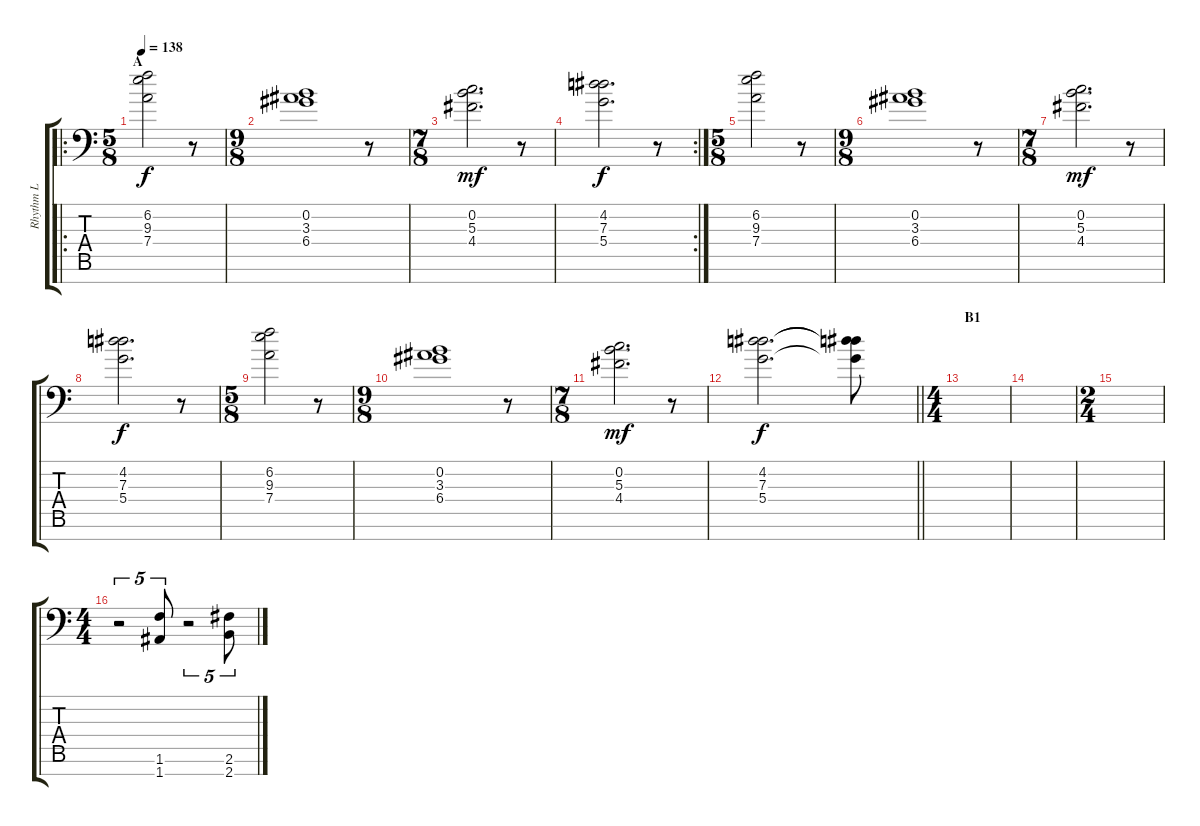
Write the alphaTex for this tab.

\track ("Rhythm L" "Rhythm L") {instrument distortionguitar}
\staff {score tabs}
\tuning (E4 B3 G3 D3 A2 E2 A1) {hide}
\ro
\ts (5 8)
\section ("" "A")
\tempo 138
\clef f4
\ks c
(6.2 9.3 7.4).2{dy f volume 11 instrument distortionguitar} r.8 |
\ts (9 8)
(0.2 3.3 6.4).1 r.8 |
\ts (7 8)
(0.2 5.3 4.4).2{d dy mf} r.8 |
\rc 2
(4.2 7.3 5.4).2{d dy f} r.8 |
\ts (5 8)
(6.2 9.3 7.4).2 r.8 |
\ts (9 8)
(0.2 3.3 6.4).1 r.8 |
\ts (7 8)
(0.2 5.3 4.4).2{d dy mf} r.8 |
(4.2 7.3 5.4).2{d dy f} r.8 |
\ts (5 8)
(6.2 9.3 7.4).2 r.8 |
\ts (9 8)
(0.2 3.3 6.4).1 r.8 |
\ts (7 8)
(0.2 5.3 4.4).2{d dy mf} r.8 |
\barLineRight lightlight
(4.2 7.3 5.4).2{d dy f} (4.2{t} 7.3{t} 5.4{t}).8 |
\ts (4 4)
\section ("" "B1")
|
|
\ts (2 4)
|
\ts (4 4)
r.2{tu (5 4)} (1.6 1.7).8{tu (5 4)} r.2{tu (5 4)} (2.6 2.7).8{tu (5 4)}
